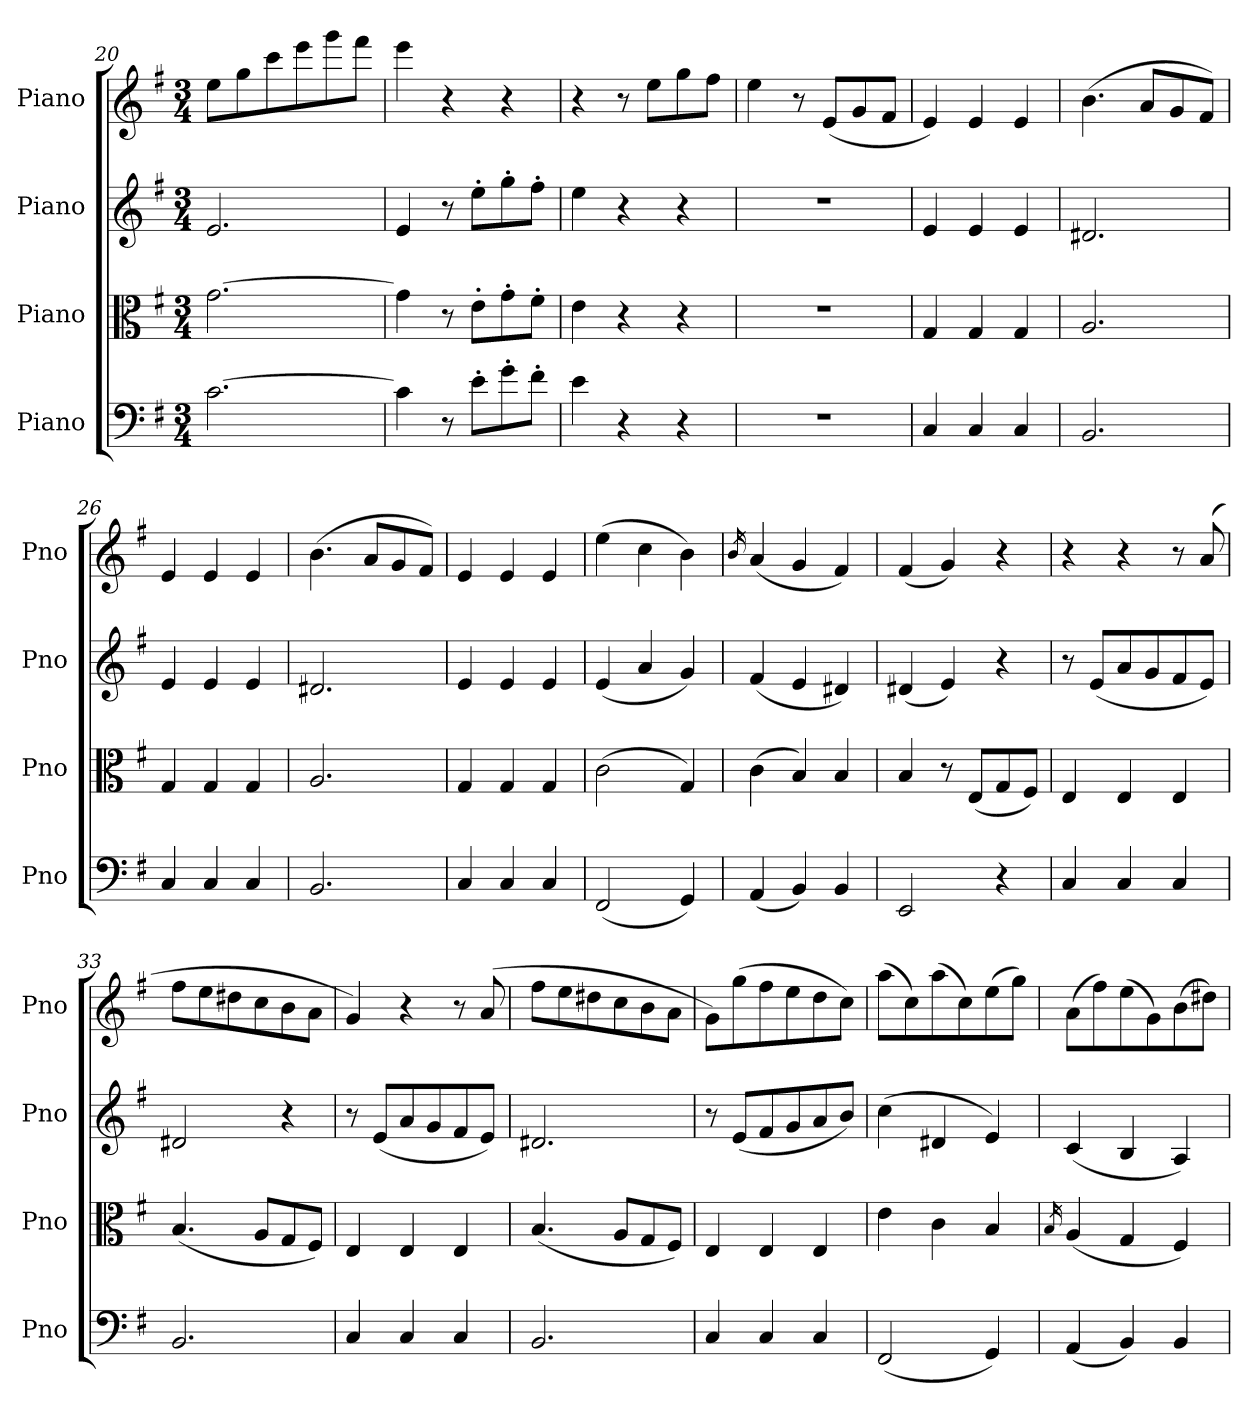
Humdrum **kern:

**kern	**kern	**kern	**kern
*part4	*part3	*part2	*part1
*staff4	*staff3	*staff2	*staff1
*I"Piano	*I"Piano	*I"Piano	*I"Piano
*I'Pno	*I'Pno	*I'Pno	*I'Pno
*clefF4	*clefC3	*clefG2	*clefG2
*k[f#]	*k[f#]	*k[f#]	*k[f#]
*M3/4	*M3/4	*M3/4	*M3/4
=20	=20	=20	=20
[2.c\	[2.g\	2.e/	8ee\L
.	.	.	8gg\
.	.	.	8ccc\
.	.	.	8eee\
.	.	.	8ggg\
.	.	.	8fff#\J
=21	=21	=21	=21
4c\]	4g\]	4e/	4eee\
8r	8r	8r	4r
8e'\L	8e'\L	8ee'\L	.
8g'\	8g'\	8gg'\	4r
8f#'\J	8f#'\J	8ff#'\J	.
=22	=22	=22	=22
4e\	4e\	4ee\	4r
4r	4r	4r	8r
.	.	.	8ee\L
4r	4r	4r	8gg\
.	.	.	8ff#\J
=23	=23	=23	=23
2.r	2.r	2.r	4ee\
.	.	.	8r
.	.	.	(8e/L
.	.	.	8g/
.	.	.	8f#/J
=24	=24	=24	=24
4C/	4G/	4e/	4e/)
4C/	4G/	4e/	4e/
4C/	4G/	4e/	4e/
=25	=25	=25	=25
2.BB/	2.A/	2.d#X/	(4.b\
.	.	.	8a/L
.	.	.	8g/
.	.	.	8f#/J)
=26	=26	=26	=26
4C/	4G/	4e/	4e/
4C/	4G/	4e/	4e/
4C/	4G/	4e/	4e/
=27	=27	=27	=27
2.BB/	2.A/	2.d#X/	(4.b\
.	.	.	8a/L
.	.	.	8g/
.	.	.	8f#/J)
=28	=28	=28	=28
4C/	4G/	4e/	4e/
4C/	4G/	4e/	4e/
4C/	4G/	4e/	4e/
=29	=29	=29	=29
(2FF#/	(2c\	(4e/	(4ee\
.	.	4a/	4cc\
4GG/)	4G/)	4g/)	4b\)
=30	=30	=30	=30
.	.	.	16qb/
(4AA/	(4c\	(4f#/	(4a/
4BB/)	4B/)	4e/	4g/
4BB/	4B/	4d#X/)	4f#/)
!!LO:LB:g=z
=31	=31	=31	=31
2EE/	4B/	(4d#X/	(4f#/
.	8r	4e/)	4g/)
.	(8E/L	.	.
4r	8G/	4r	4r
.	8F#/J)	.	.
=32	=32	=32	=32
4C/	4E/	8r	4r
.	.	(8e/L	.
4C/	4E/	8a/	4r
.	.	8g/	.
4C/	4E/	8f#/	8r
.	.	8e/J)	(8a/
=33	=33	=33	=33
2.BB/	(4.B/	2d#X/	8ff#\L
.	.	.	8ee\
.	.	.	8dd#X\
.	8A/L	.	8cc\
.	8G/	4r	8b\
.	8F#/J)	.	8a\J
=34	=34	=34	=34
4C/	4E/	8r	4g/)
.	.	(8e/L	.
4C/	4E/	8a/	4r
.	.	8g/	.
4C/	4E/	8f#/	8r
.	.	8e/J)	(8a/
=35	=35	=35	=35
2.BB/	(4.B/	2.d#X/	8ff#\L
.	.	.	8ee\
.	.	.	8dd#X\
.	8A/L	.	8cc\
.	8G/	.	8b\
.	8F#/J)	.	8a\J
=36	=36	=36	=36
4C/	4E/	8r	8g\L)
.	.	(8e/L	(8gg\
4C/	4E/	8f#/	8ff#\
.	.	8g/	8ee\
4C/	4E/	8a/	8dd\
.	.	8b/J)	8cc\J)
=37	=37	=37	=37
(2FF#/	4e\	(4cc\	(8aa\L
.	.	.	8cc\)
.	4c\	4d#X/	(8aa\
.	.	.	8cc\)
4GG/)	4B/	4e/)	(8ee\
.	.	.	8gg\J)
=38	=38	=38	=38
.	16qB/	.	.
(4AA/	(4A/	(4c/	(8a\L
.	.	.	8ff#\)
4BB/)	4G/	4B/	(8ee\
.	.	.	8g\)
4BB/	4F#/)	4A/)	(8b\
.	.	.	8dd#X\J)
=	=	=	=
*-	*-	*-	*-
